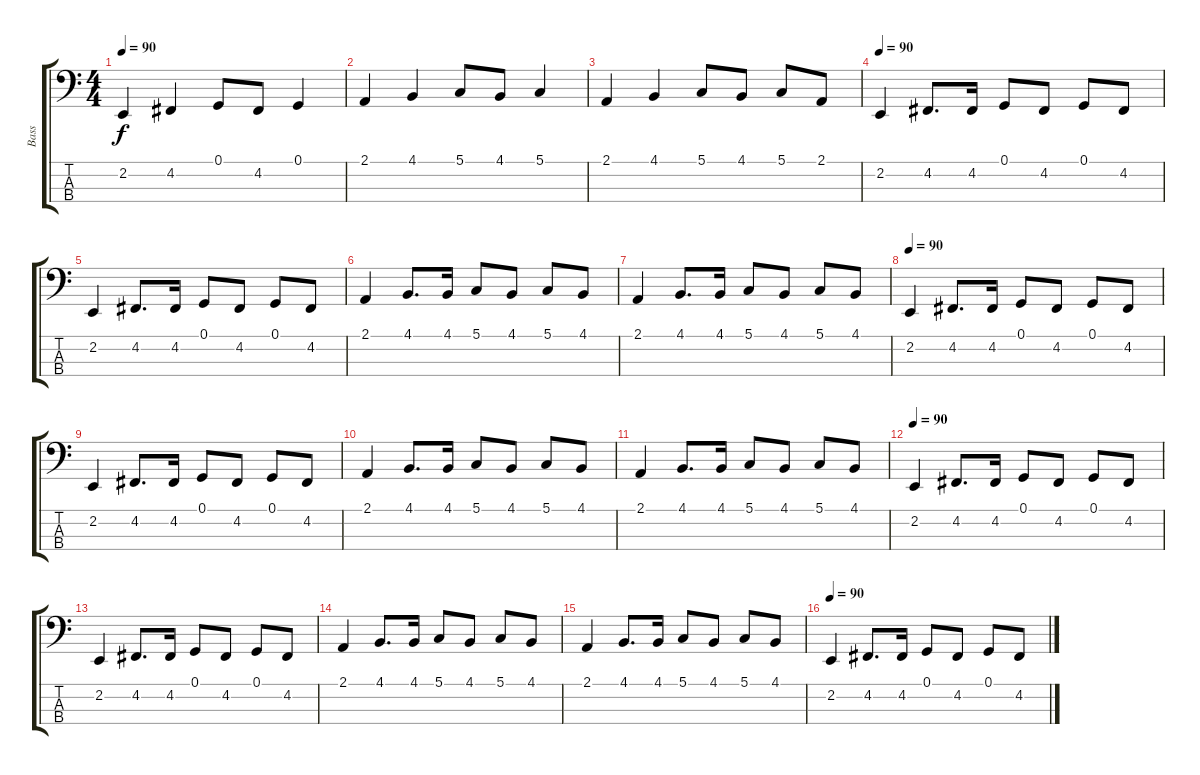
\track ("Bass" "Bass") {instrument tuba}
\staff {score tabs}
\tuning (G2 D2 A1 E1) {hide}
\ts (4 4)
\tempo 90
\clef f4
\ks c
2.2.4{dy f} 4.2.4 0.1.8 4.2.8 0.1.4 |
2.1.4 4.1.4 5.1.8 4.1.8 5.1.4 |
2.1.4 4.1.4 5.1.8 4.1.8 5.1.8 2.1.8 |
\tempo 90
2.2.4 4.2.8{d} 4.2.16 0.1.8 4.2.8 0.1.8 4.2.8 |
2.2.4 4.2.8{d} 4.2.16 0.1.8 4.2.8 0.1.8 4.2.8 |
2.1.4 4.1.8{d} 4.1.16 5.1.8 4.1.8 5.1.8 4.1.8 |
2.1.4 4.1.8{d} 4.1.16 5.1.8 4.1.8 5.1.8 4.1.8 |
\tempo 90
2.2.4 4.2.8{d} 4.2.16 0.1.8 4.2.8 0.1.8 4.2.8 |
2.2.4 4.2.8{d} 4.2.16 0.1.8 4.2.8 0.1.8 4.2.8 |
2.1.4 4.1.8{d} 4.1.16 5.1.8 4.1.8 5.1.8 4.1.8 |
2.1.4 4.1.8{d} 4.1.16 5.1.8 4.1.8 5.1.8 4.1.8 |
\tempo 90
2.2.4 4.2.8{d} 4.2.16 0.1.8 4.2.8 0.1.8 4.2.8 |
2.2.4 4.2.8{d} 4.2.16 0.1.8 4.2.8 0.1.8 4.2.8 |
2.1.4 4.1.8{d} 4.1.16 5.1.8 4.1.8 5.1.8 4.1.8 |
2.1.4 4.1.8{d} 4.1.16 5.1.8 4.1.8 5.1.8 4.1.8 |
\tempo 90
2.2.4 4.2.8{d} 4.2.16 0.1.8 4.2.8 0.1.8 4.2.8
